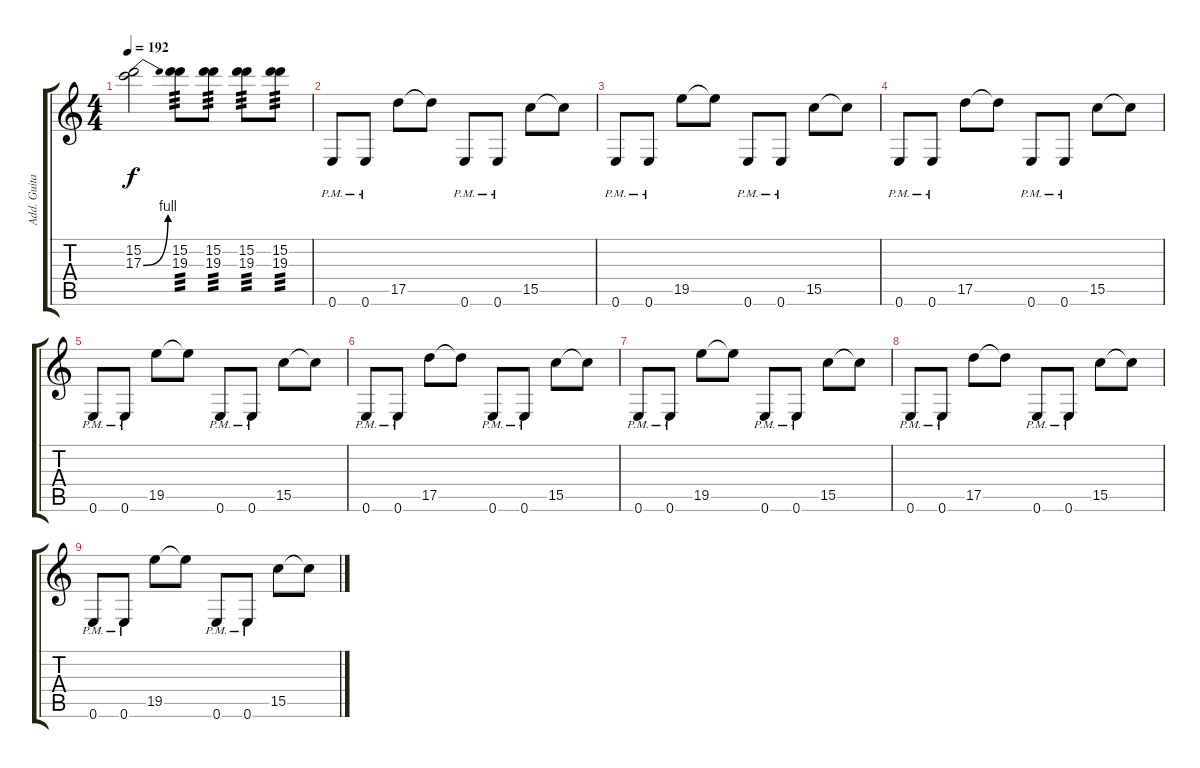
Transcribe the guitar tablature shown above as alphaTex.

\track ("Add. Guitar" "Add. Guita") {instrument distortionguitar}
\staff {score tabs}
\tuning (E4 B3 G3 D3 A2 E2) {hide}
\ts (4 4)
\tempo 192
\clef g2
\ks c
(15.2 17.3{be (bend 0 0 60 4)}).2{dy f} (15.2 19.3).8{tp 3} (15.2 19.3).8{tp 3} (15.2 19.3).8{tp 3} (15.2 19.3).8{tp 3} |
0.6{pm}.8 0.6{pm}.8 17.5.8 17.5{t}.8 0.6{pm}.8 0.6{pm}.8 15.5.8 15.5{t}.8 |
0.6{pm}.8 0.6{pm}.8 19.5.8 19.5{t}.8 0.6{pm}.8 0.6{pm}.8 15.5.8 15.5{t}.8 |
0.6{pm}.8 0.6{pm}.8 17.5.8 17.5{t}.8 0.6{pm}.8 0.6{pm}.8 15.5.8 15.5{t}.8 |
0.6{pm}.8 0.6{pm}.8 19.5.8 19.5{t}.8 0.6{pm}.8 0.6{pm}.8 15.5.8 15.5{t}.8 |
0.6{pm}.8 0.6{pm}.8 17.5.8 17.5{t}.8 0.6{pm}.8 0.6{pm}.8 15.5.8 15.5{t}.8 |
0.6{pm}.8 0.6{pm}.8 19.5.8 19.5{t}.8 0.6{pm}.8 0.6{pm}.8 15.5.8 15.5{t}.8 |
0.6{pm}.8 0.6{pm}.8 17.5.8 17.5{t}.8 0.6{pm}.8 0.6{pm}.8 15.5.8 15.5{t}.8 |
0.6{pm}.8 0.6{pm}.8 19.5.8 19.5{t}.8 0.6{pm}.8 0.6{pm}.8 15.5.8 15.5{t}.8
